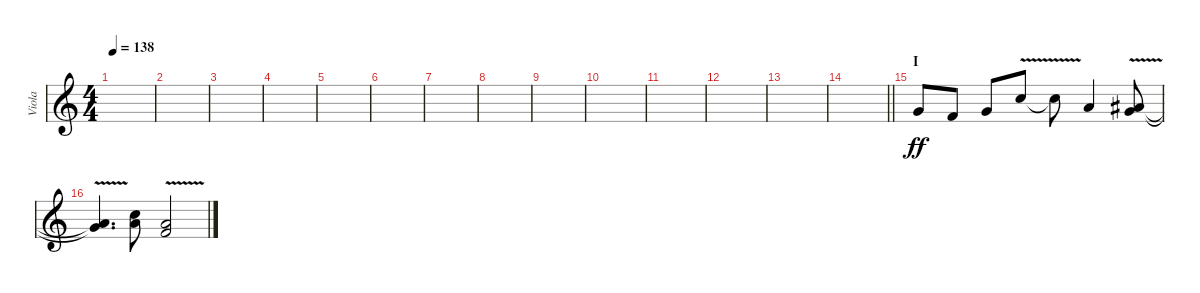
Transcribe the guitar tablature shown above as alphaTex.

\track ("Viola" "Viola") {instrument viola}
\staff {score}
\tuning (E4 B3 G3 D3 A2 E2) {hide}
\ts (4 4)
\tempo 138
\clef g2
\ks c
|
|
|
|
|
|
|
|
|
|
|
|
|
\barLineRight lightlight
|
\section ("" "I")
3.1.8{dy ff} 1.1.8 3.1.8 8.1{v}.8 8.1{t}.8 5.1.4 (3.1{v} 11.2).8 |
(3.1{t} 11.2{t}).4{d} (5.1 13.2).8 (1.1{v} 10.2).2
